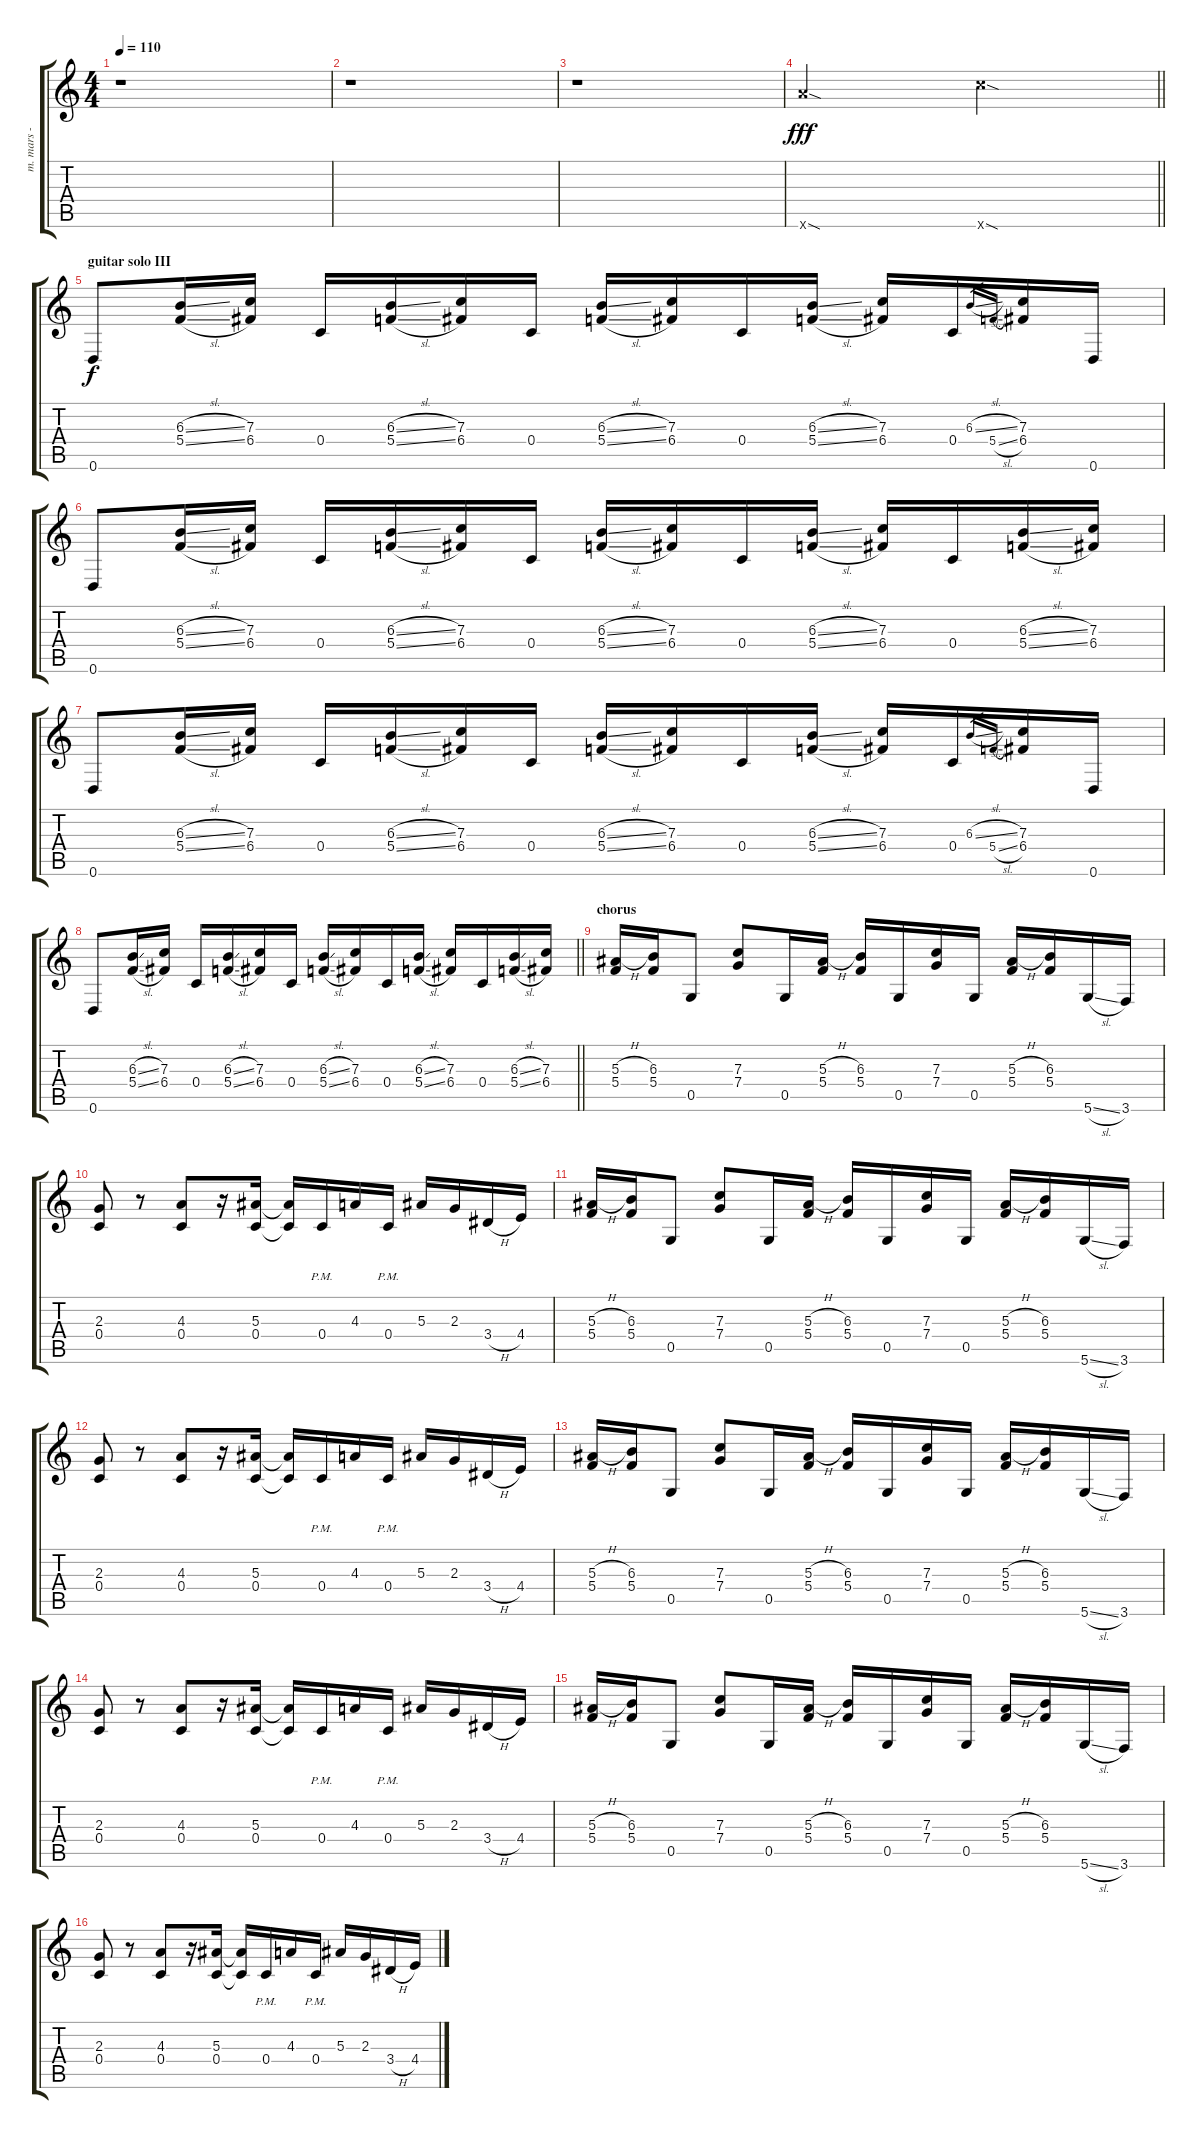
\track ("m. mars - lead/rhythm guitar" "m. mars - ") {instrument distortionguitar}
\staff {score tabs}
\tuning (D4 A3 F3 C3 G2 D2) {hide}
\ts (4 4)
\tempo 110
\clef g2
\ks c
r.1{dy f} |
r.1 |
r.1 |
\barLineRight lightlight
19.6{sod x}.2{dy fff} 22.6{sod x}.2 |
\section ("" "guitar solo III")
0.6.8{dy f} (6.3{sl} 5.4{sl}).16 (7.3 6.4).16 0.4.16 (6.3{sl} 5.4{sl}).16 (7.3 6.4).16 0.4.16 (6.3{sl} 5.4{sl}).16 (7.3 6.4).16 0.4.16 (6.3{sl} 5.4{sl}).16 (7.3 6.4).16 0.4.16 6.3{sl}.16{gr} 5.4{sl}.16{gr} (7.3 6.4).16 0.6.16 |
0.6.8 (6.3{sl} 5.4{sl}).16 (7.3 6.4).16 0.4.16 (6.3{sl} 5.4{sl}).16 (7.3 6.4).16 0.4.16 (6.3{sl} 5.4{sl}).16 (7.3 6.4).16 0.4.16 (6.3{sl} 5.4{sl}).16 (7.3 6.4).16 0.4.16 (6.3{sl} 5.4{sl}).16 (7.3 6.4).16 |
0.6.8 (6.3{sl} 5.4{sl}).16 (7.3 6.4).16 0.4.16 (6.3{sl} 5.4{sl}).16 (7.3 6.4).16 0.4.16 (6.3{sl} 5.4{sl}).16 (7.3 6.4).16 0.4.16 (6.3{sl} 5.4{sl}).16 (7.3 6.4).16 0.4.16 6.3{sl}.16{gr} 5.4{sl}.16{gr} (7.3 6.4).16 0.6.16 |
\barLineRight lightlight
0.6.8 (6.3{sl} 5.4{sl}).16 (7.3 6.4).16 0.4.16 (6.3{sl} 5.4{sl}).16 (7.3 6.4).16 0.4.16 (6.3{sl} 5.4{sl}).16 (7.3 6.4).16 0.4.16 (6.3{sl} 5.4{sl}).16 (7.3 6.4).16 0.4.16 (6.3{sl} 5.4{sl}).16 (7.3 6.4).16 |
\section ("" "chorus")
(5.3{h} 5.4).16 (6.3 5.4).16 0.5.8 (7.3 7.4).8 0.5.16 (5.3{h} 5.4).16 (6.3 5.4).16 0.5.16 (7.3 7.4).16 0.5.16 (5.3{h} 5.4).16 (6.3 5.4).16 5.6{sl}.16 3.6.16 |
(2.3 0.4).8 r.8 (4.3 0.4).8 r.16 (5.3 0.4).16 (5.3{t} 0.4{t}).16 0.4{pm}.16 4.3.16 0.4{pm}.16 5.3.16 2.3.16 3.4{h}.16 4.4.16 |
(5.3{h} 5.4).16 (6.3 5.4).16 0.5.8 (7.3 7.4).8 0.5.16 (5.3{h} 5.4).16 (6.3 5.4).16 0.5.16 (7.3 7.4).16 0.5.16 (5.3{h} 5.4).16 (6.3 5.4).16 5.6{sl}.16 3.6.16 |
(2.3 0.4).8 r.8 (4.3 0.4).8 r.16 (5.3 0.4).16 (5.3{t} 0.4{t}).16 0.4{pm}.16 4.3.16 0.4{pm}.16 5.3.16 2.3.16 3.4{h}.16 4.4.16 |
(5.3{h} 5.4).16 (6.3 5.4).16 0.5.8 (7.3 7.4).8 0.5.16 (5.3{h} 5.4).16 (6.3 5.4).16 0.5.16 (7.3 7.4).16 0.5.16 (5.3{h} 5.4).16 (6.3 5.4).16 5.6{sl}.16 3.6.16 |
(2.3 0.4).8 r.8 (4.3 0.4).8 r.16 (5.3 0.4).16 (5.3{t} 0.4{t}).16 0.4{pm}.16 4.3.16 0.4{pm}.16 5.3.16 2.3.16 3.4{h}.16 4.4.16 |
(5.3{h} 5.4).16 (6.3 5.4).16 0.5.8 (7.3 7.4).8 0.5.16 (5.3{h} 5.4).16 (6.3 5.4).16 0.5.16 (7.3 7.4).16 0.5.16 (5.3{h} 5.4).16 (6.3 5.4).16 5.6{sl}.16 3.6.16 |
(2.3 0.4).8 r.8 (4.3 0.4).8 r.16 (5.3 0.4).16 (5.3{t} 0.4{t}).16 0.4{pm}.16 4.3.16 0.4{pm}.16 5.3.16 2.3.16 3.4{h}.16 4.4.16
